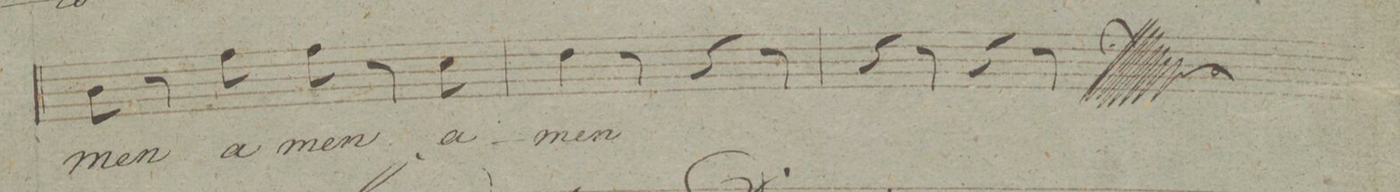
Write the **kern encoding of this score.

**kern	**text	**dynam
*I"Tenore.	*	*
*clefC4	*	*
*k[f#c#g#]	*	*
*M6/8	*	*
8A\	-men	.
8r	.	.
8e\	a-	.
8e\	-men	.
8r	.	.
8B\	a-	.
=60	=60	=60
4c#\	-men	.
8r	.	.
4r	.	.
8r	.	.
=61	=61	=61
8r	.	.
4r	.	.
4r	.	.
8r;	.	.
==	==	==
*-	*-	*-
